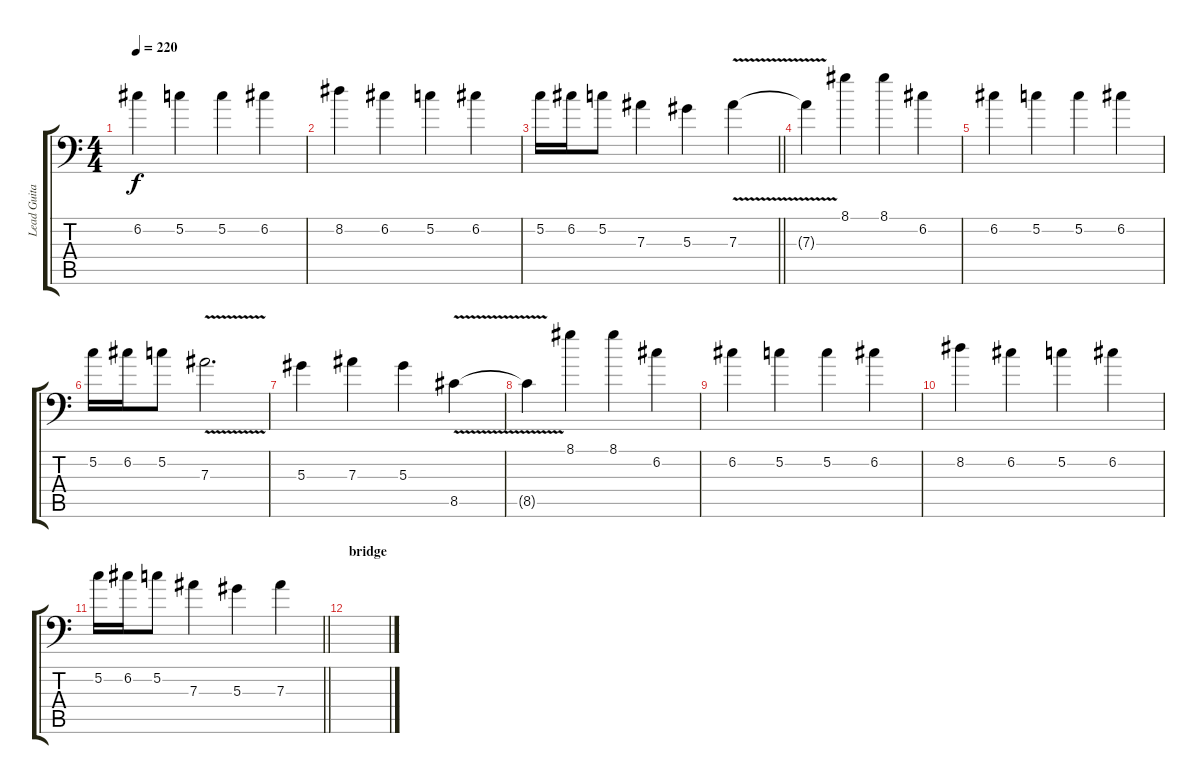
\track ("Lead Guitar" "Lead Guita") {instrument distortionguitar}
\staff {score tabs}
\tuning (C4 G3 Eb3 Bb2 F2 Bb1) {hide}
\ts (4 4)
\tempo 220
\clef f4
\ks c
6.2.4{dy f} 5.2.4 5.2.4 6.2.4 |
8.2.4 6.2.4 5.2.4 6.2.4 |
\barLineRight lightlight
5.2.16 6.2.16 5.2.8 7.3.4 5.3.4 7.3{v}.4 |
7.3{t}.4 8.1.4 8.1.4 6.2.4 |
6.2.4 5.2.4 5.2.4 6.2.4 |
5.2.16 6.2.16 5.2.8 7.3{v}.2{d} |
5.3.4 7.3.4 5.3.4 8.5{v}.4 |
8.5{t}.4 8.1.4 8.1.4 6.2.4 |
6.2.4 5.2.4 5.2.4 6.2.4 |
8.2.4 6.2.4 5.2.4 6.2.4 |
\barLineRight lightlight
5.2.16 6.2.16 5.2.8 7.3.4 5.3.4 7.3.4 |
\section ("" "bridge")
